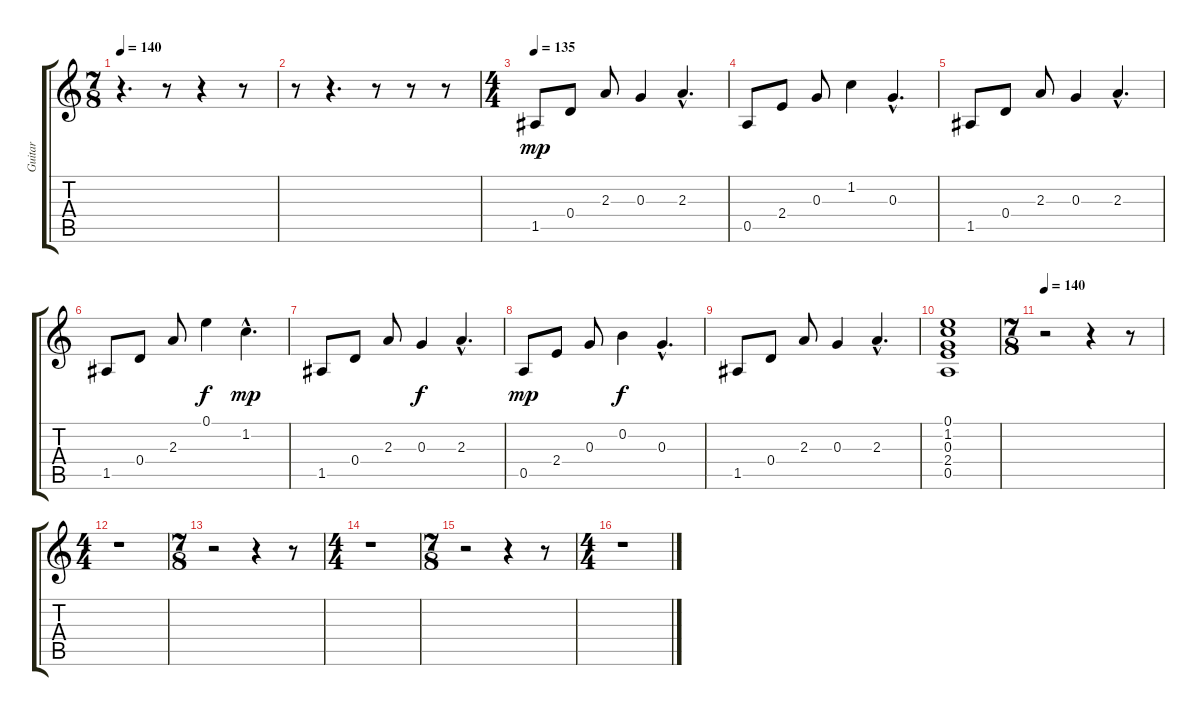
\track ("Guitar" "Guitar") {instrument electricguitarclean}
\staff {score tabs}
\tuning (E4 B3 G3 D3 A2 E2) {hide}
\ts (7 8)
\tempo 140
\clef g2
\ks c
r.4{d dy f} r.8 r.4 r.8 |
r.8 r.4{d} r.8 r.8 r.8 |
\ts (4 4)
\tempo 135
1.5.8{dy mp} 0.4.8 2.3.8 0.3.4 2.3{hac}.4{d} |
0.5.8 2.4.8 0.3.8 1.2.4 0.3{hac}.4{d} |
1.5.8 0.4.8 2.3.8 0.3.4 2.3{hac}.4{d} |
1.5.8 0.4.8 2.3.8 0.1.4{dy f} 1.2{hac}.4{d dy mp} |
1.5.8 0.4.8 2.3.8 0.3.4{dy f} 2.3{hac}.4{d} |
0.5.8{dy mp} 2.4.8 0.3.8 0.2.4{dy f} 0.3{hac}.4{d} |
1.5.8 0.4.8 2.3.8 0.3.4 2.3{hac}.4{d} |
(0.1 1.2 0.3 2.4 0.5).1 |
\ts (7 8)
\tempo 140
r.2 r.4 r.8 |
\ts (4 4)
r.1 |
\ts (7 8)
r.2 r.4 r.8 |
\ts (4 4)
r.1 |
\ts (7 8)
r.2 r.4 r.8 |
\ts (4 4)
r.1
